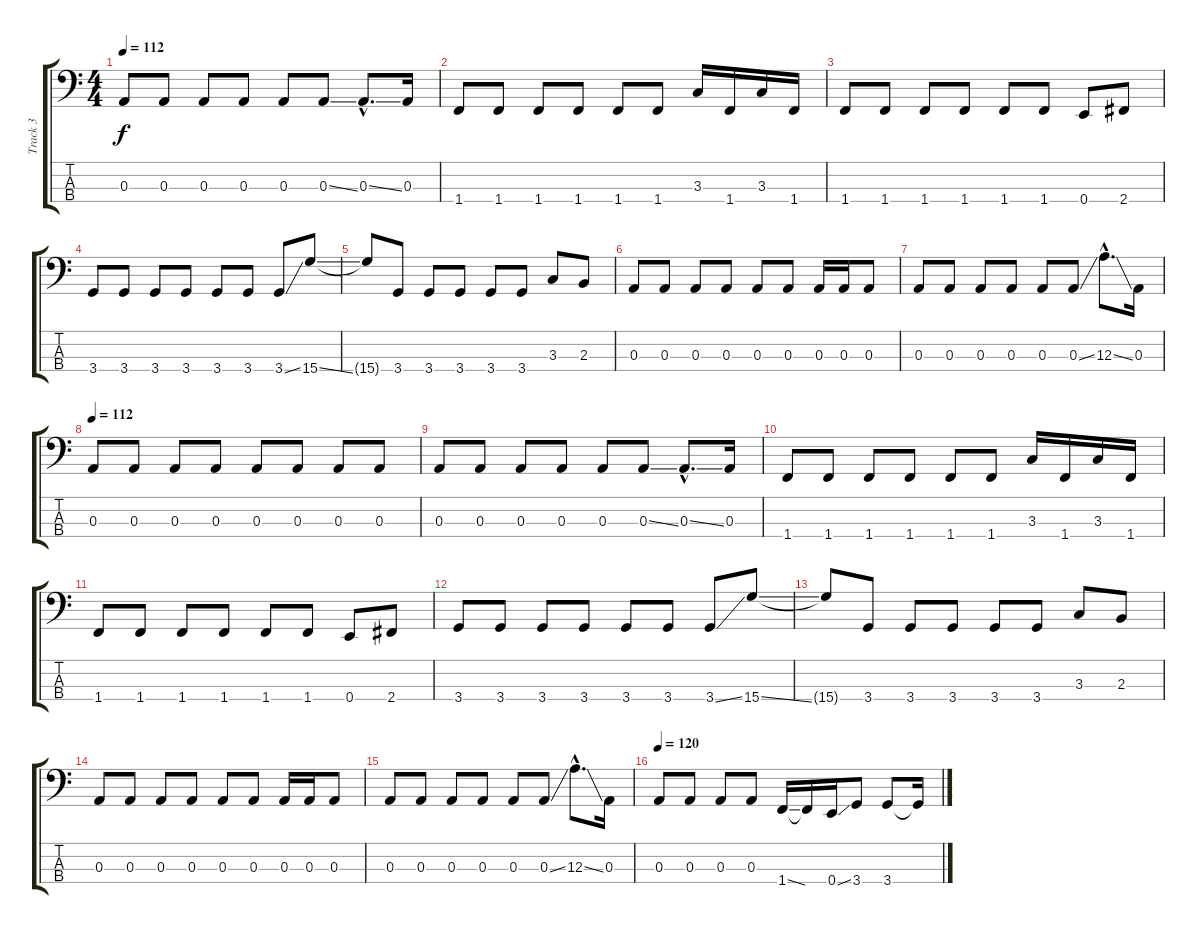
\track ("Track 3" "Track 3") {instrument electricbassfinger}
\staff {score tabs}
\tuning (G2 D2 A1 E1) {hide}
\ts (4 4)
\tempo 112
\clef f4
\ks c
0.3.8{dy f} 0.3.8 0.3.8 0.3.8 0.3.8 0.3{ss}.8 0.3{ss hac}.8{d} 0.3.16 |
1.4.8 1.4.8 1.4.8 1.4.8 1.4.8 1.4.8 3.3.16 1.4.16 3.3.16 1.4.16 |
1.4.8 1.4.8 1.4.8 1.4.8 1.4.8 1.4.8 0.4.8 2.4.8 |
3.4.8 3.4.8 3.4.8 3.4.8 3.4.8 3.4.8 3.4{ss}.8 15.4{ss}.8 |
15.4{t}.8 3.4.8 3.4.8 3.4.8 3.4.8 3.4.8 3.3.8 2.3.8 |
0.3.8 0.3.8 0.3.8 0.3.8 0.3.8 0.3.8 0.3.16 0.3.16 0.3.8 |
0.3.8 0.3.8 0.3.8 0.3.8 0.3.8 0.3{ss}.8 12.3{ss hac}.8{d} 0.3.16 |
\tempo 112
0.3.8 0.3.8 0.3.8 0.3.8 0.3.8 0.3.8 0.3.8 0.3.8 |
0.3.8 0.3.8 0.3.8 0.3.8 0.3.8 0.3{ss}.8 0.3{ss hac}.8{d} 0.3.16 |
1.4.8 1.4.8 1.4.8 1.4.8 1.4.8 1.4.8 3.3.16 1.4.16 3.3.16 1.4.16 |
1.4.8 1.4.8 1.4.8 1.4.8 1.4.8 1.4.8 0.4.8 2.4.8 |
3.4.8 3.4.8 3.4.8 3.4.8 3.4.8 3.4.8 3.4{ss}.8 15.4{ss}.8 |
15.4{t}.8 3.4.8 3.4.8 3.4.8 3.4.8 3.4.8 3.3.8 2.3.8 |
0.3.8 0.3.8 0.3.8 0.3.8 0.3.8 0.3.8 0.3.16 0.3.16 0.3.8 |
0.3.8 0.3.8 0.3.8 0.3.8 0.3.8 0.3{ss}.8 12.3{ss hac}.8{d} 0.3.16 |
\tempo 120
0.3.8 0.3.8 0.3.8 0.3.8 1.4{ss}.16 1.4{t}.16 0.4{ss}.16 3.4.8 3.4.8 3.4{t}.16
